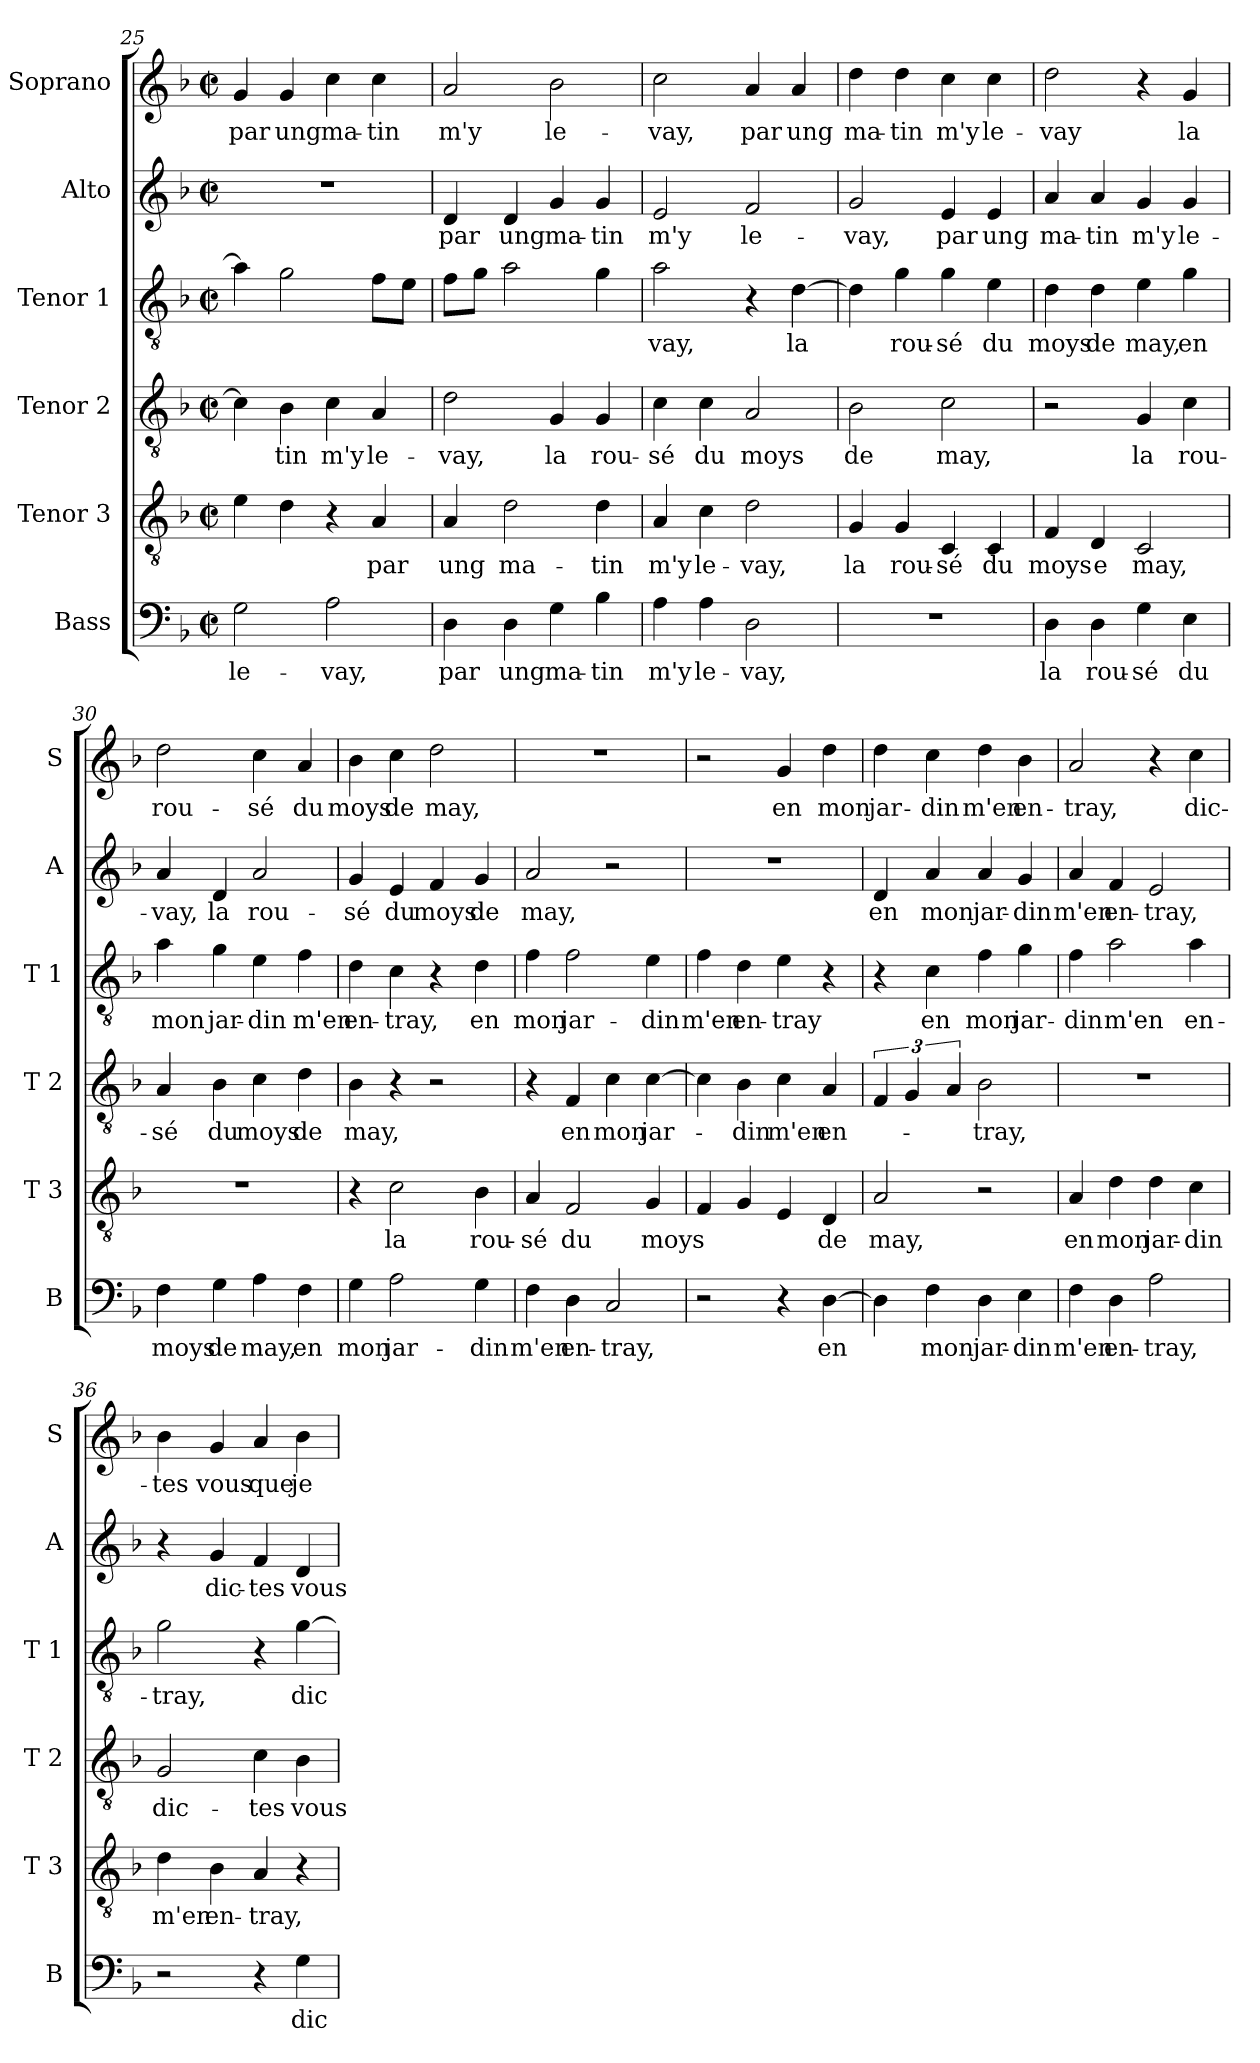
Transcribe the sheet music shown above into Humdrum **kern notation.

**kern	**text	**kern	**text	**kern	**text	**kern	**text	**kern	**text	**kern	**text
*part6	*part6	*part5	*part5	*part4	*part4	*part3	*part3	*part2	*part2	*part1	*part1
*staff6	*staff6	*staff5	*staff5	*staff4	*staff4	*staff3	*staff3	*staff2	*staff2	*staff1	*staff1
*I"Bass	*	*I"Tenor 3	*	*I"Tenor 2	*	*I"Tenor 1	*	*I"Alto	*	*I"Soprano	*
*I'B	*	*I'T 3	*	*I'T 2	*	*I'T 1	*	*I'A	*	*I'S	*
*clefF4	*	*clefGv2	*	*clefGv2	*	*clefGv2	*	*clefG2	*	*clefG2	*
*k[b-]	*	*k[b-]	*	*k[b-]	*	*k[b-]	*	*k[b-]	*	*k[b-]	*
*F:	*	*F:	*	*F:	*	*F:	*	*F:	*	*F:	*
*M2/2	*	*M2/2	*	*M2/2	*	*M2/2	*	*M2/2	*	*M2/2	*
*met(c|)	*	*met(c|)	*	*met(c|)	*	*met(c|)	*	*met(c|)	*	*met(c|)	*
=25	=25	=25	=25	=25	=25	=25	=25	=25	=25	=25	=25
2G\	le-	4e\	.	4c\]	.	4a\]	.	1r	.	4g/	par
.	.	4d\	.	4B-\	-tin	2g\	.	.	.	4g/	ung
2A\	-vay,	4r	.	4c\	m'y	.	.	.	.	4cc\	ma-
.	.	4A/	par	4A/	le-	8f\L	.	.	.	4cc\	-tin
.	.	.	.	.	.	8e\J	.	.	.	.	.
=26	=26	=26	=26	=26	=26	=26	=26	=26	=26	=26	=26
4D\	par	4A/	ung	2d\	-vay,	8f\L	.	4d/	par	2a/	m'y
.	.	.	.	.	.	8g\J	.	.	.	.	.
4D\	ung	2d\	ma-	.	.	2a\	.	4d/	ung	.	.
4G\	ma-	.	.	4G/	la	.	.	4g/	ma-	2b-\	le-
4B-\	-tin	4d\	-tin	4G/	rou-	4g\	.	4g/	-tin	.	.
=27	=27	=27	=27	=27	=27	=27	=27	=27	=27	=27	=27
4A\	m'y	4A/	m'y	4c\	-sé	2a\	-vay,	2e/	m'y	2cc\	-vay,
4A\	le-	4c\	le-	4c\	du	.	.	.	.	.	.
2D\	-vay,	2d\	-vay,	2A/	moys	4r	.	2f/	le-	4a/	par
.	.	.	.	.	.	[4d\	la	.	.	4a/	ung
=28	=28	=28	=28	=28	=28	=28	=28	=28	=28	=28	=28
1r	.	4G/	la	2B-\	de	4d\]	.	2g/	-vay,	4dd\	ma-
.	.	4G/	rou-	.	.	4g\	rou-	.	.	4dd\	-tin
.	.	4C/	-sé	2c\	may,	4g\	-sé	4e/	par	4cc\	m'y
.	.	4C/	du	.	.	4e\	du	4e/	ung	4cc\	le-
=29	=29	=29	=29	=29	=29	=29	=29	=29	=29	=29	=29
4D\	la	4F/	moys	2r	.	4d\	moys	4a/	ma-	2dd\	-vay
4D\	rou-	4D/	e	.	.	4d\	de	4a/	-tin	.	.
4G\	-sé	2C/	may,	4G/	la	4e\	may,	4g/	m'y	4r	.
4E\	du	.	.	4c\	rou-	4g\	en	4g/	le-	4g/	la
!!LO:LB:g=z
=30	=30	=30	=30	=30	=30	=30	=30	=30	=30	=30	=30
4F\	moys	1r	.	4A/	-sé	4a\	mon	4a/	-vay,	2dd\	rou-
4G\	de	.	.	4B-\	du	4g\	jar-	4d/	la	.	.
4A\	may,	.	.	4c\	moys	4e\	-din	2a/	rou-	4cc\	-sé
4F\	en	.	.	4d\	de	4f\	m'en	.	.	4a/	du
=31	=31	=31	=31	=31	=31	=31	=31	=31	=31	=31	=31
4G\	mon	4r	.	4B-\	may,	4d\	en-	4g/	-sé	4b-\	moys
2A\	jar-	2c\	la	4r	.	4c\	-tray,	4e/	du	4cc\	de
.	.	.	.	2r	.	4r	.	4f/	moys	2dd\	may,
4G\	-din	4B-\	rou-	.	.	4d\	en	4g/	de	.	.
=32	=32	=32	=32	=32	=32	=32	=32	=32	=32	=32	=32
4F\	m'en	4A/	-sé	4r	.	4f\	mon	2a/	may,	1r	.
4D\	en-	2F/	du	4F/	en	2f\	jar-	.	.	.	.
2C/	-tray,	.	.	4c\	mon	.	.	2r	.	.	.
.	.	4G/	moys	[4c\	jar-	4e\	-din	.	.	.	.
=33	=33	=33	=33	=33	=33	=33	=33	=33	=33	=33	=33
2r	.	4F/	.	4c\]	.	4f\	m'en	1r	.	2r	.
.	.	4G/	.	4B-\	-din	4d\	en-	.	.	.	.
4r	.	4E/	.	4c\	m'en	4e\	-tray	.	.	4g/	en
[4D\	en	4D/	de	4A/	en-	4r	.	.	.	4dd\	mon
=34	=34	=34	=34	=34	=34	=34	=34	=34	=34	=34	=34
4D\]	.	2A/	may,	6F/	.	4r	.	4d/	en	4dd\	jar-
.	.	.	.	6G/	.	.	.	.	.	.	.
4F\	mon	.	.	.	.	4c\	en	4a/	mon	4cc\	-din
.	.	.	.	6A/	.	.	.	.	.	.	.
4D\	jar-	2r	.	2B-\	-tray,	4f\	mon	4a/	jar-	4dd\	m'en
4E\	-din	.	.	.	.	4g\	jar-	4g/	-din	4b-\	en-
!!LO:PB:g=z
=35	=35	=35	=35	=35	=35	=35	=35	=35	=35	=35	=35
4F\	m'en	4A/	en	1r	.	4f\	-din	4a/	m'en	2a/	-tray,
4D\	en-	4d\	mon	.	.	2a\	m'en	4f/	en-	.	.
2A\	-tray,	4d\	jar-	.	.	.	.	2e/	-tray,	4r	.
.	.	4c\	-din	.	.	4a\	en-	.	.	4cc\	dic-
=36	=36	=36	=36	=36	=36	=36	=36	=36	=36	=36	=36
2r	.	4d\	m'en	2G/	dic-	2g\	-tray,	4r	.	4b-\	-tes
.	.	4B-\	en-	.	.	.	.	4g/	dic-	4g/	vous
4r	.	4A/	-tray,	4c\	-tes	4r	.	4f/	-tes	4a/	que
4G\	dic-	4r	.	4B-\	vous	[4g\	dic-	4d/	vous	4b-\	je
=	=	=	=	=	=	=	=	=	=	=	=
*-	*-	*-	*-	*-	*-	*-	*-	*-	*-	*-	*-
